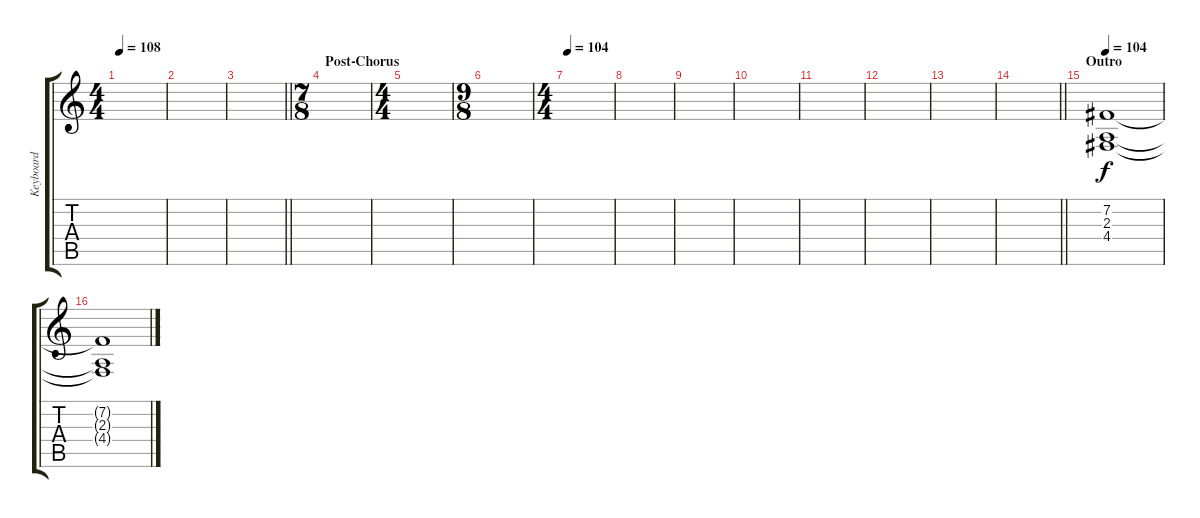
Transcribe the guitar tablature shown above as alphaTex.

\track ("Keyboard" "Keyboard") {instrument choiraahs}
\staff {score tabs}
\tuning (E4 B3 G3 D3 A2 D2) {hide}
\ts (4 4)
\tempo 108
\clef g2
\ks c
|
|
\barLineRight lightlight
|
\ts (7 8)
\section ("" "Post-Chorus")
|
\ts (4 4)
|
\ts (9 8)
|
\ts (4 4)
\tempo 104
|
|
|
|
|
|
|
\barLineRight lightlight
|
\section ("" "Outro")
\tempo 104
(7.2 2.3 4.4).1{dy f} |
(7.2{t} 2.3{t} 4.4{t}).1
